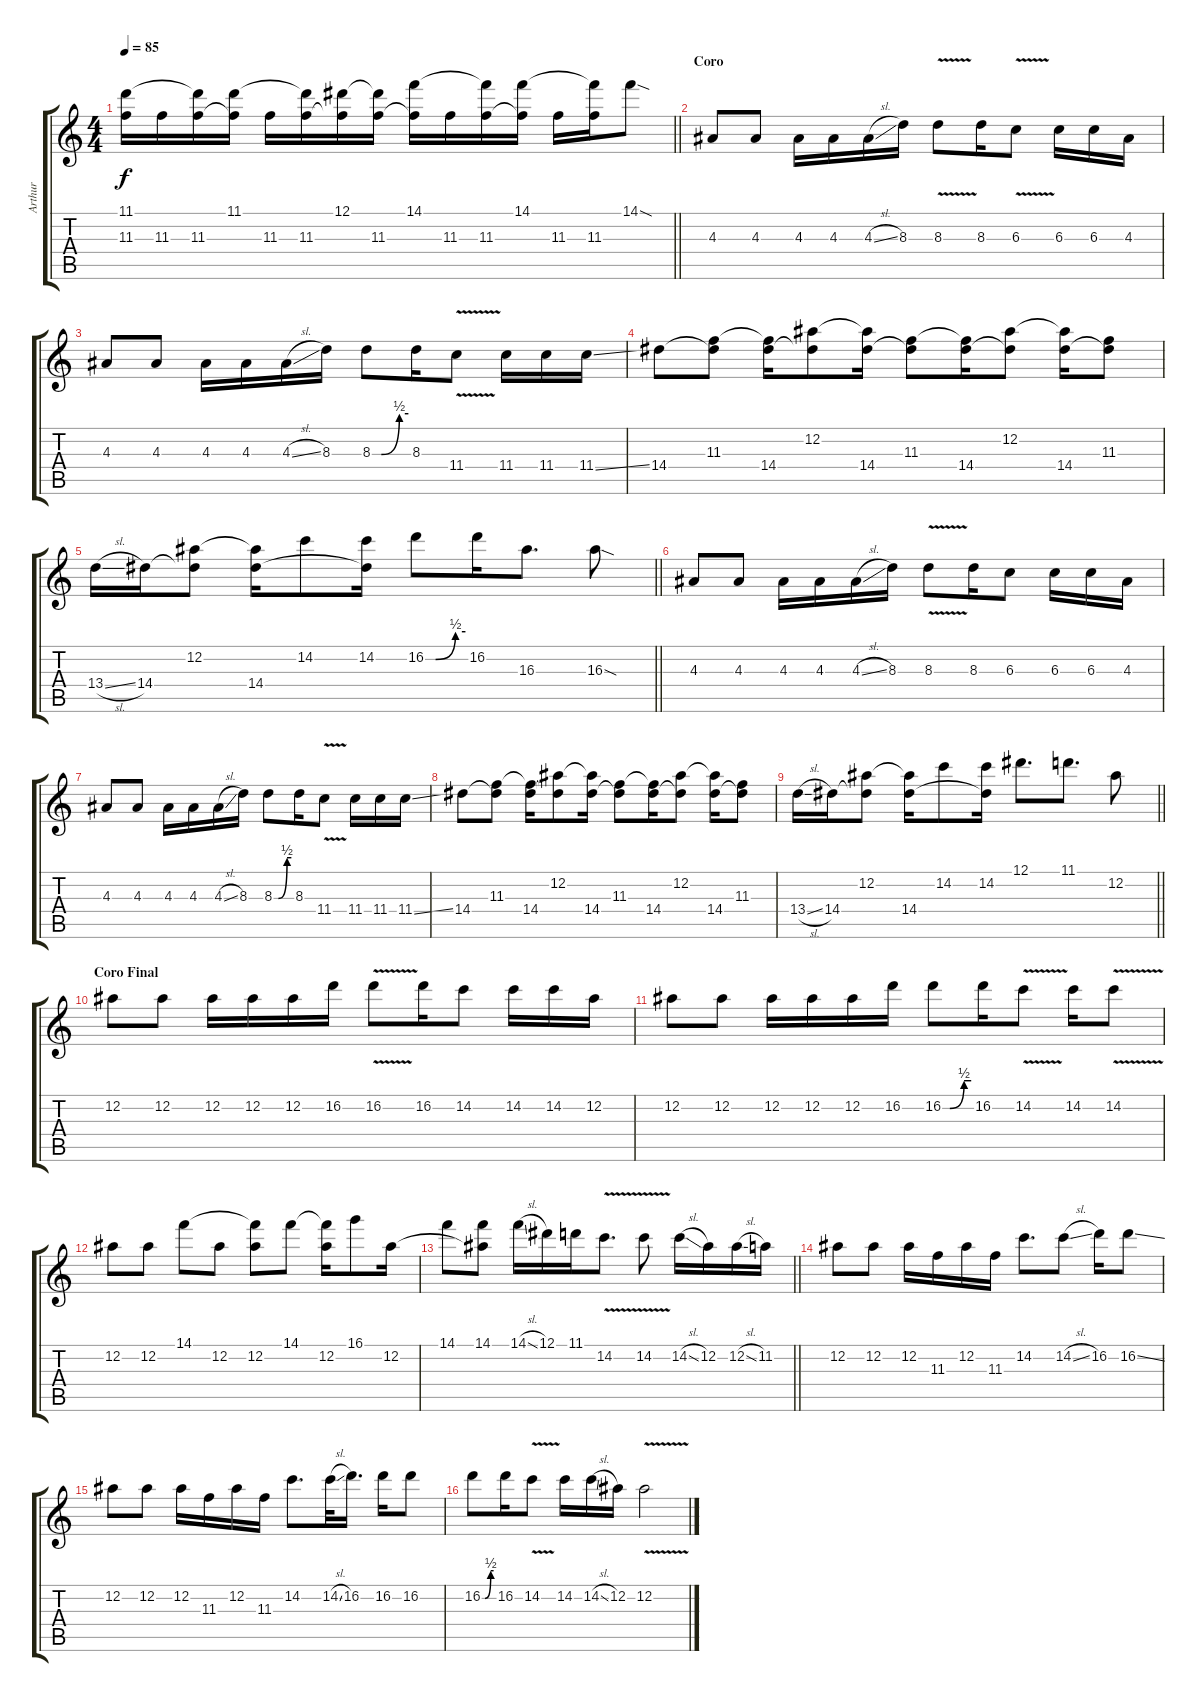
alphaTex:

\track ("Arthur" "Arthur") {instrument distortionguitar}
\staff {score tabs}
\tuning (Eb4 Bb3 Gb3 Db3 Ab2 Eb2) {hide}
\ts (4 4)
\tempo 85
\clef g2
\barLineRight lightlight
\ks c
(11.1 11.3{t}).16{dy f} 11.3.16 (11.1{t} 11.3).16 (11.1 11.3{t}).16 11.3.16 (11.1{t} 11.3).16 (12.1 11.3{t}).16 (12.1{t} 11.3).16 (14.1 11.3{t}).16 11.3.16 (14.1{t} 11.3).16 (14.1 11.3{t}).16 11.3.16 (14.1{t} 11.3).16 14.1{sod}.8 |
\section ("" "Coro")
4.3.8 4.3.8 4.3.16 4.3.16 4.3{sl}.16 8.3.16 8.3{v}.8 8.3.16 6.3{v}.8 6.3.16 6.3.16 4.3.16 |
4.3.8 4.3.8 4.3.16 4.3.16 4.3{sl}.16 8.3.16 8.3{be (custom 0 0 15 0 45 2 60 2)}.8 8.3.16 11.4{v}.8 11.4.16 11.4.16 11.4{ss}.16 |
14.4.8 (11.3 14.4{t}).8 (11.3{t} 14.4).16 (12.2 14.4{t}).8 (12.2{t} 14.4).16 (11.3 14.4{t}).8 (11.3{t} 14.4).16 (12.2 14.4{t}).8 (12.2{t} 14.4).16 (11.3 14.4{t}).8 |
\barLineRight lightlight
13.4{sl}.16 14.4.16 (12.2 14.4{t}).8 (12.2{t} 14.4).16 14.2.8 (14.2 14.4{t}).16 16.2{be (custom 0 0 15 0 45 2 60 2)}.8 16.2.16 16.3.8{d} 16.3{sod}.8 |
4.3.8 4.3.8 4.3.16 4.3.16 4.3{sl}.16 8.3.16 8.3{v}.8 8.3.16 6.3.8 6.3.16 6.3.16 4.3.16 |
4.3.8 4.3.8 4.3.16 4.3.16 4.3{sl}.16 8.3.16 8.3{be (custom 0 0 15 0 45 2 60 2)}.8 8.3.16 11.4{v}.8 11.4.16 11.4.16 11.4{ss}.16 |
14.4.8 (11.3 14.4{t}).8 (11.3{t} 14.4).16 (12.2 14.4{t}).8 (12.2{t} 14.4).16 (11.3 14.4{t}).8 (11.3{t} 14.4).16 (12.2 14.4{t}).8 (12.2{t} 14.4).16 (11.3 14.4{t}).8 |
\barLineRight lightlight
13.4{sl}.16 14.4.16 (12.2 14.4{t}).8 (12.2{t} 14.4).16 14.2.8 (14.2 14.4{t}).16 12.1.8{d} 11.1.8{d} 12.2.8 |
\section ("" "Coro Final")
12.2.8 12.2.8 12.2.16 12.2.16 12.2.16 16.2.16 16.2{v}.8 16.2.16 14.2.8 14.2.16 14.2.16 12.2.16 |
12.2.8 12.2.8 12.2.16 12.2.16 12.2.16 16.2.16 16.2{be (custom 0 0 15 0 45 2 60 2)}.8 16.2.16 14.2{v}.8 14.2.16 14.2{v}.8 |
12.2.8 12.2.8 14.1.8 12.2.8 (14.1{t} 12.2).8 14.1.8 (14.1{t} 12.2).16 16.1.8 12.2.16 |
\barLineRight lightlight
14.1.8 (14.1 12.2{t}).8 14.1{sl}.16 12.1.16 11.1.16 14.2{v}.8{d} 14.2{v}.8 14.2{sl}.16 12.2.16 12.2{sl}.16 11.2.16 |
12.2.8 12.2.8 12.2.16 11.3.16 12.2.16 11.3.16 14.2.8{d} 14.2{sl}.8 16.2.16 16.2{ss}.8 |
12.2.8 12.2.8 12.2.16 11.3.16 12.2.16 11.3.16 14.2.8{d} 14.2{sl}.32 16.2.16{d} 16.2.16 16.2.8 |
16.2{be (custom 0 0 15 0 45 2 60 2)}.8 16.2.16 14.2{v}.8 14.2.16 14.2{sl}.16 12.2.16 12.2{v}.2
